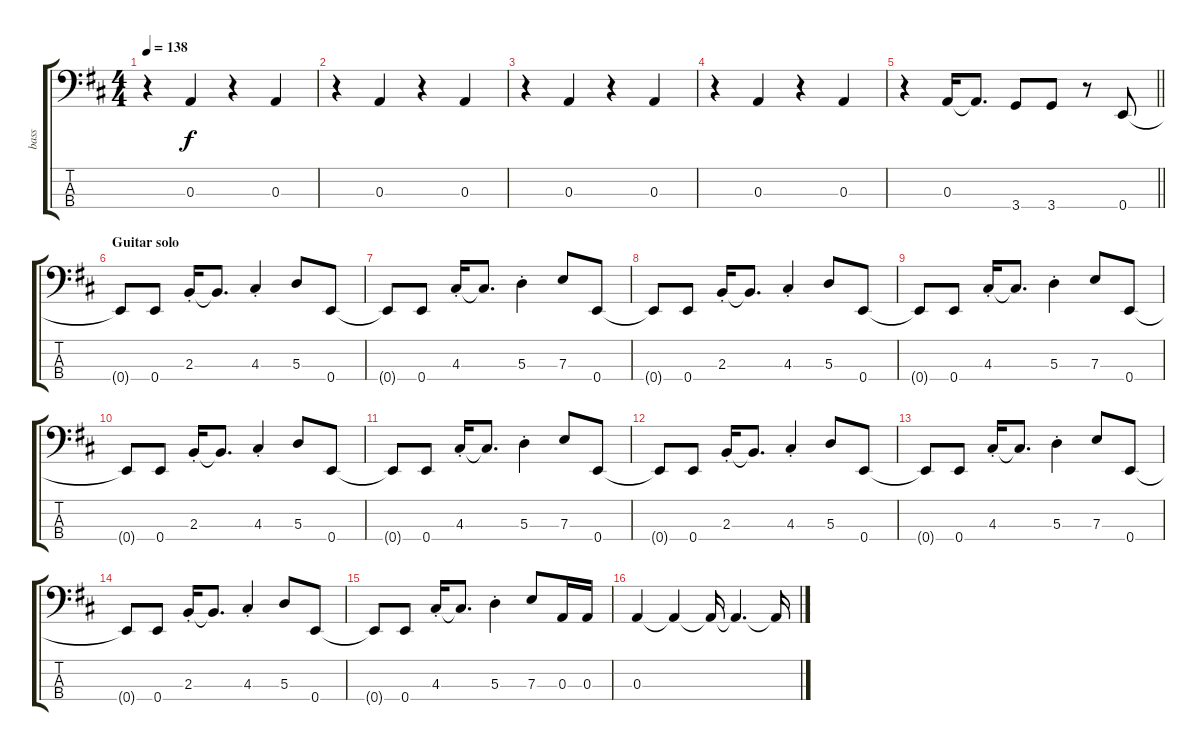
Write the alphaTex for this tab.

\track ("bass" "bass") {instrument electricbassfinger}
\staff {score tabs}
\tuning (G2 D2 A1 E1) {hide}
\ts (4 4)
\tempo 138
\clef f4
\ks d
r.4{dy f} 0.3.4 r.4 0.3.4 |
r.4 0.3.4 r.4 0.3.4 |
r.4 0.3.4 r.4 0.3.4 |
r.4 0.3.4 r.4 0.3.4 |
\barLineRight lightlight
r.4 0.3.16 0.3{t}.8{d} 3.4.8 3.4.8 r.8 0.4.8 |
\section ("" "Guitar solo")
0.4{t}.8 0.4.8 2.3{st}.16 2.3{t}.8{d} 4.3{st}.4 5.3.8 0.4.8 |
0.4{t}.8 0.4.8 4.3{st}.16 4.3{t}.8{d} 5.3{st}.4 7.3.8 0.4.8 |
0.4{t}.8 0.4.8 2.3{st}.16 2.3{t}.8{d} 4.3{st}.4 5.3.8 0.4.8 |
0.4{t}.8 0.4.8 4.3{st}.16 4.3{t}.8{d} 5.3{st}.4 7.3.8 0.4.8 |
0.4{t}.8 0.4.8 2.3{st}.16 2.3{t}.8{d} 4.3{st}.4 5.3.8 0.4.8 |
0.4{t}.8 0.4.8 4.3{st}.16 4.3{t}.8{d} 5.3{st}.4 7.3.8 0.4.8 |
0.4{t}.8 0.4.8 2.3{st}.16 2.3{t}.8{d} 4.3{st}.4 5.3.8 0.4.8 |
0.4{t}.8 0.4.8 4.3{st}.16 4.3{t}.8{d} 5.3{st}.4 7.3.8 0.4.8 |
0.4{t}.8 0.4.8 2.3{st}.16 2.3{t}.8{d} 4.3{st}.4 5.3.8 0.4.8 |
0.4{t}.8 0.4.8 4.3{st}.16 4.3{t}.8{d} 5.3{st}.4 7.3.8 0.3.16 0.3.16 |
0.3.4 0.3{t}.4 0.3{t}.16 0.3{t}.4{d} 0.3{t}.16
